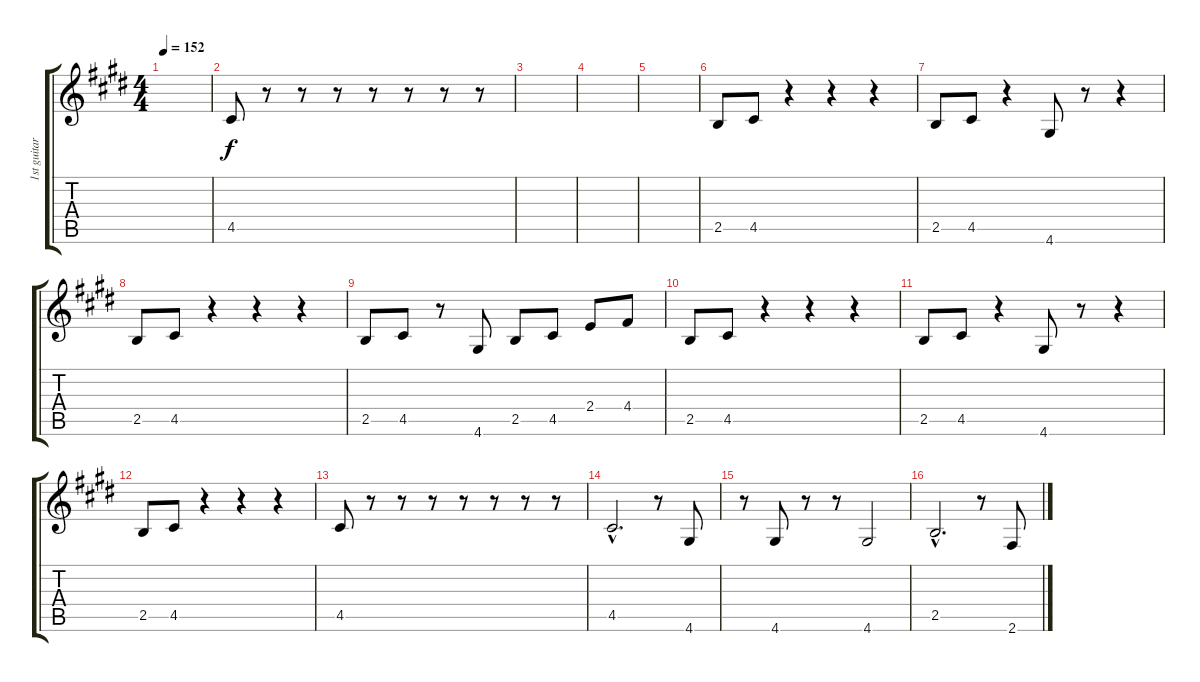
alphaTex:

\track ("1st guitar" "1st guitar") {instrument distortionguitar}
\staff {score tabs}
\tuning (E4 B3 G3 D3 A2 E2) {hide}
\ts (4 4)
\tempo 152
\clef g2
\ks c#minor
|
4.5.8 r.8 r.8 r.8 r.8 r.8 r.8 r.8 |
|
|
|
2.5.8 4.5.8 r.4 r.4 r.4 |
2.5.8 4.5.8 r.4 4.6.8 r.8 r.4 |
2.5.8 4.5.8 r.4 r.4 r.4 |
2.5.8 4.5.8 r.8 4.6.8 2.5.8 4.5.8 2.4.8 4.4.8 |
2.5.8 4.5.8 r.4 r.4 r.4 |
2.5.8 4.5.8 r.4 4.6.8 r.8 r.4 |
2.5.8 4.5.8 r.4 r.4 r.4 |
4.5.8 r.8 r.8 r.8 r.8 r.8 r.8 r.8 |
4.5{hac}.2{d} r.8 4.6.8 |
r.8 4.6.8 r.8 r.8 4.6.2 |
2.5{hac}.2{d} r.8 2.6.8
